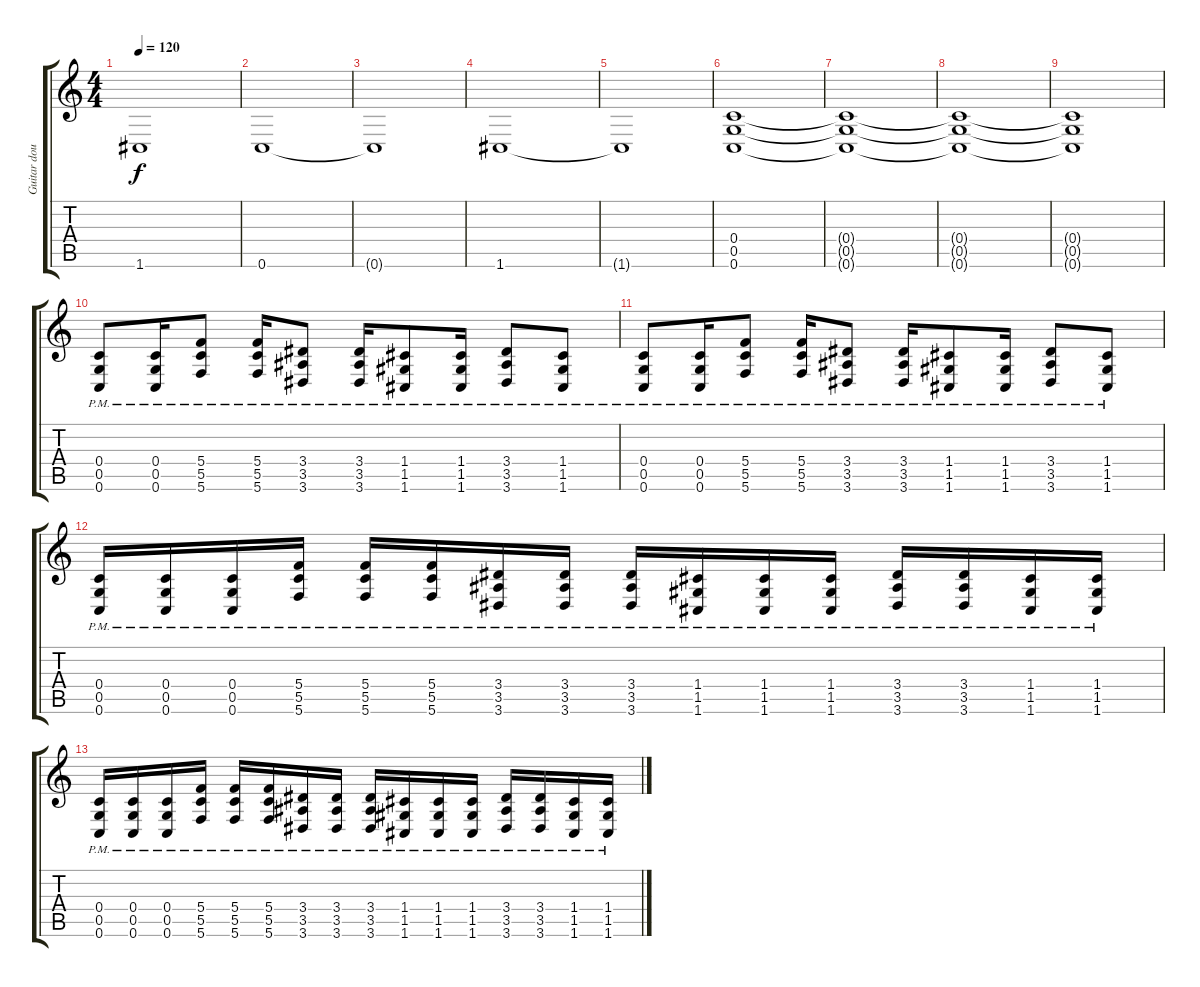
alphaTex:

\track ("Guitar doubled" "Guitar dou") {instrument distortionguitar}
\staff {score tabs}
\tuning (D4 A3 F3 C3 G2 C2) {hide}
\ts (4 4)
\tempo 120
\clef g2
\ks c
1.6{t}.1{dy f} |
0.6.1 |
0.6{t}.1 |
1.6.1{volume 9} |
1.6{t}.1 |
(0.4 0.5 0.6).1{volume 0} |
(0.4{t} 0.5{t} 0.6{t}).1 |
(0.4{t} 0.5{t} 0.6{t}).1 |
(0.4{t} 0.5{t} 0.6{t}).1 |
(0.4{pm} 0.5{pm} 0.6{pm}).8{volume 13} (0.4{pm} 0.5{pm} 0.6{pm}).16 (5.4{pm} 5.5{pm} 5.6{pm}).8 (5.4{pm} 5.5{pm} 5.6{pm}).16 (3.4{pm} 3.5{pm} 3.6{pm}).8 (3.4{pm} 3.5{pm} 3.6{pm}).16 (1.4{pm} 1.5{pm} 1.6{pm}).8 (1.4{pm} 1.5{pm} 1.6{pm}).16 (3.4{pm} 3.5{pm} 3.6{pm}).8 (1.4{pm} 1.5{pm} 1.6{pm}).8 |
(0.4{pm} 0.5{pm} 0.6{pm}).8 (0.4{pm} 0.5{pm} 0.6{pm}).16 (5.4{pm} 5.5{pm} 5.6{pm}).8 (5.4{pm} 5.5{pm} 5.6{pm}).16 (3.4{pm} 3.5{pm} 3.6{pm}).8 (3.4{pm} 3.5{pm} 3.6{pm}).16 (1.4{pm} 1.5{pm} 1.6{pm}).8 (1.4{pm} 1.5{pm} 1.6{pm}).16 (3.4{pm} 3.5{pm} 3.6{pm}).8 (1.4{pm} 1.5{pm} 1.6{pm}).8 |
(0.4{pm} 0.5{pm} 0.6{pm}).16 (0.4{pm} 0.5{pm} 0.6{pm}).16 (0.4{pm} 0.5{pm} 0.6{pm}).16 (5.4{pm} 5.5{pm} 5.6{pm}).16 (5.4{pm} 5.5{pm} 5.6{pm}).16 (5.4{pm} 5.5{pm} 5.6{pm}).16 (3.4{pm} 3.5{pm} 3.6{pm}).16 (3.4{pm} 3.5{pm} 3.6{pm}).16 (3.4{pm} 3.5{pm} 3.6{pm}).16 (1.4{pm} 1.5{pm} 1.6{pm}).16 (1.4{pm} 1.5{pm} 1.6{pm}).16 (1.4{pm} 1.5{pm} 1.6{pm}).16 (3.4{pm} 3.5{pm} 3.6{pm}).16 (3.4{pm} 3.5{pm} 3.6{pm}).16 (1.4{pm} 1.5{pm} 1.6{pm}).16 (1.4{pm} 1.5{pm} 1.6{pm}).16 |
(0.4{pm} 0.5{pm} 0.6{pm}).16 (0.4{pm} 0.5{pm} 0.6{pm}).16 (0.4{pm} 0.5{pm} 0.6{pm}).16 (5.4{pm} 5.5{pm} 5.6{pm}).16 (5.4{pm} 5.5{pm} 5.6{pm}).16 (5.4{pm} 5.5{pm} 5.6{pm}).16 (3.4{pm} 3.5{pm} 3.6{pm}).16 (3.4{pm} 3.5{pm} 3.6{pm}).16 (3.4{pm} 3.5{pm} 3.6{pm}).16 (1.4{pm} 1.5{pm} 1.6{pm}).16 (1.4{pm} 1.5{pm} 1.6{pm}).16 (1.4{pm} 1.5{pm} 1.6{pm}).16 (3.4{pm} 3.5{pm} 3.6{pm}).16 (3.4{pm} 3.5{pm} 3.6{pm}).16 (1.4{pm} 1.5{pm} 1.6{pm}).16 (1.4{pm} 1.5{pm} 1.6{pm}).16
